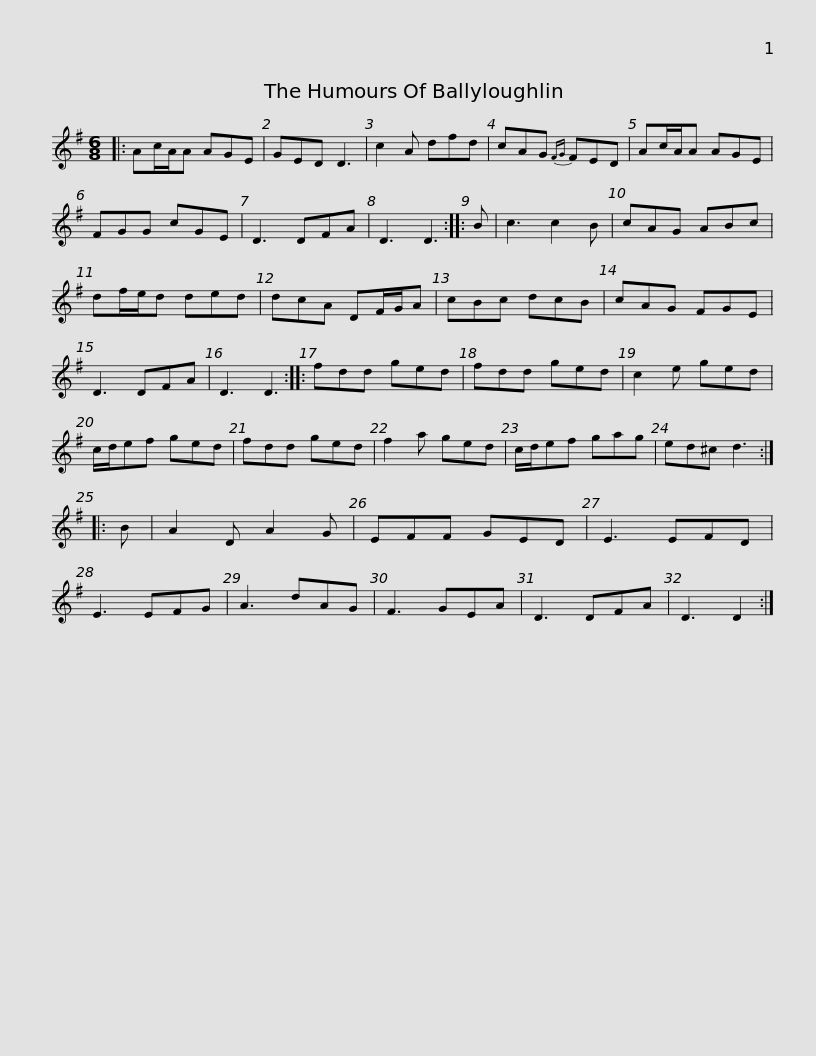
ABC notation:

X:1
L:1/8
M:6/8
I:linebreak $
K:G
V:1 treble
V:1
|: Ac/A/A AGE | GED D3 | c2 A dfd | cAG{FG} FED | Ac/A/A AGE | %5
 FGG cGE | D3 DFA |$ D3 D3 :: B | c3 c2 B | %10
 cAG ABc | df/e/d ded | dcA DF/G/A | cBc dcB | cAG FGE | %15
 D3 DFA |$ D3 D3 :: fdd ged | fdd ged | c2 e ged | %20
 c/d/ef ged | fdd ged | f2 a ged |$ c/d/ef gag | ed^c d3 :: %25
 B | A2 D A2 G | EFF GED | E3 EFD | E3 EFG | %30
 A3 dAG | F3 GEA |$ D3 DFA | D3 D2 :| %34
